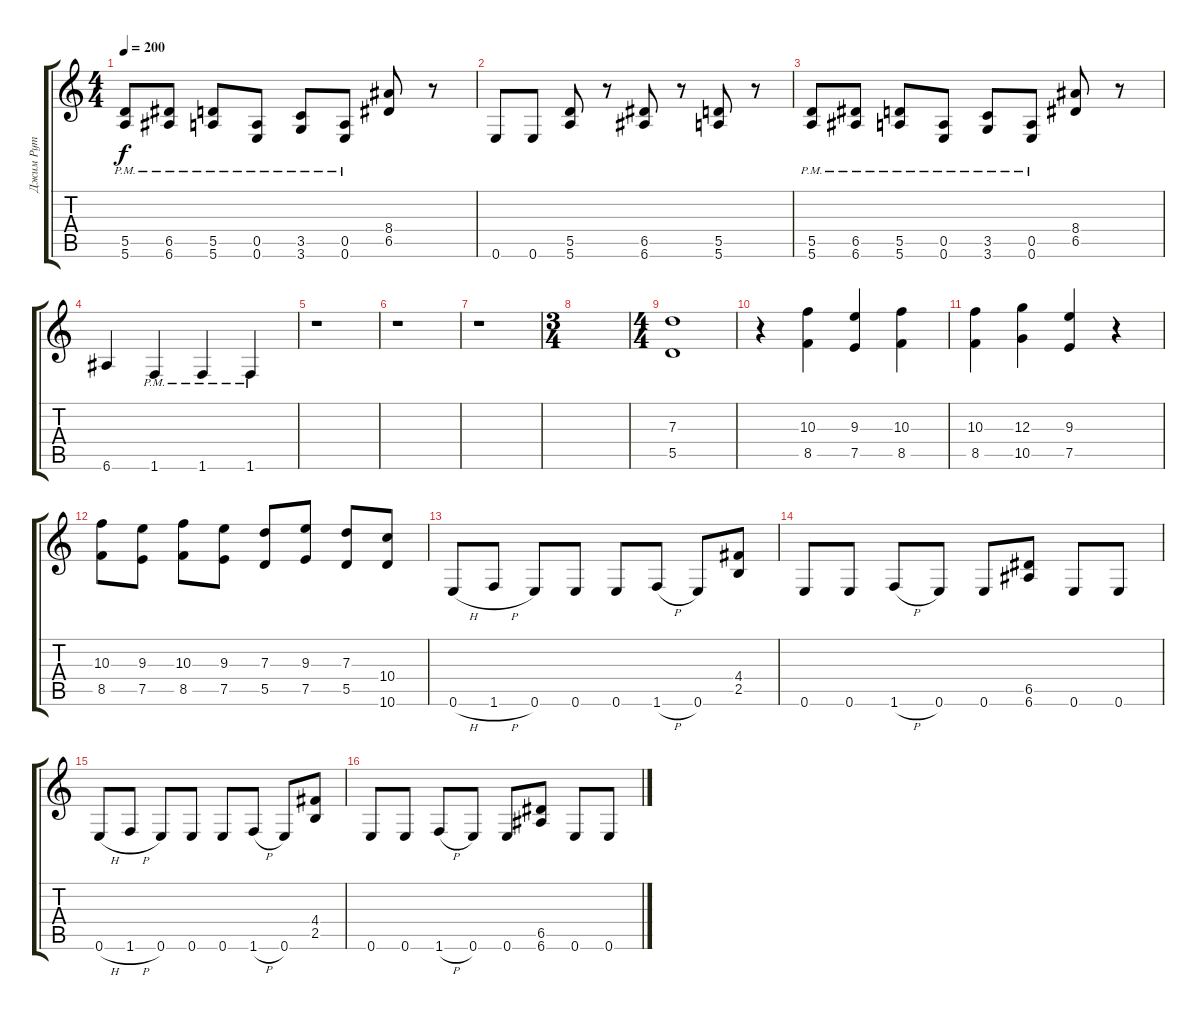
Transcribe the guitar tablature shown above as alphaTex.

\track ("Джим Рут" "Джим Рут") {instrument distortionguitar}
\staff {score tabs}
\tuning (E4 B3 G3 D3 A2 E2) {hide}
\ts (4 4)
\tempo 200
\clef g2
\ks c
(5.5 5.6{pm}).8{dy f} (6.5 6.6{pm}).8 (5.5 5.6{pm}).8 (0.5 0.6{pm}).8 (3.5 3.6{pm}).8 (0.5 0.6{pm}).8 (8.4 6.5).8 r.8 |
0.6.8 0.6.8 (5.5 5.6).8 r.8 (6.5 6.6).8 r.8 (5.5 5.6).8 r.8 |
(5.5 5.6{pm}).8 (6.5 6.6{pm}).8 (5.5 5.6{pm}).8 (0.5 0.6{pm}).8 (3.5 3.6{pm}).8 (0.5 0.6{pm}).8 (8.4 6.5).8 r.8 |
6.6.4 1.6{pm}.4 1.6{pm}.4 1.6{pm}.4 |
r.1 |
r.1 |
r.1 |
\ts (3 4)
|
\ts (4 4)
(7.3 5.5).1 |
r.4 (10.3 8.5).4 (9.3 7.5).4 (10.3 8.5).4 |
(10.3 8.5).4 (12.3 10.5).4 (9.3 7.5).4 r.4 |
(10.3 8.5).8 (9.3 7.5).8 (10.3 8.5).8 (9.3 7.5).8 (7.3 5.5).8 (9.3 7.5).8 (7.3 5.5).8 (10.4 10.6).8 |
0.6{h}.8 1.6{h}.8 0.6.8 0.6.8 0.6.8 1.6{h}.8 0.6.8 (4.4 2.5).8 |
0.6.8 0.6.8 1.6{h}.8 0.6.8 0.6.8 (6.5 6.6).8 0.6.8 0.6.8 |
0.6{h}.8 1.6{h}.8 0.6.8 0.6.8 0.6.8 1.6{h}.8 0.6.8 (4.4 2.5).8 |
0.6.8 0.6.8 1.6{h}.8 0.6.8 0.6.8 (6.5 6.6).8 0.6.8 0.6.8
